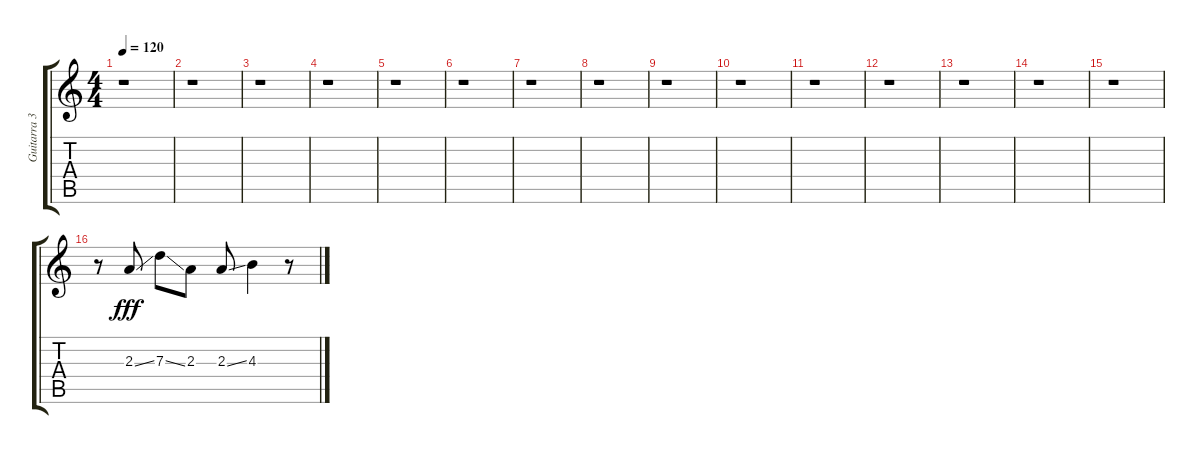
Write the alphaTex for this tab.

\track ("Guitarra 3" "Guitarra 3") {instrument overdrivenguitar}
\staff {score tabs}
\tuning (E4 B3 G3 D3 A2 E2) {hide}
\ts (4 4)
\tempo 120
\clef g2
\ks c
r.1{dy fff} |
r.1 |
r.1 |
r.1 |
r.1 |
r.1 |
r.1 |
r.1 |
r.1 |
r.1 |
r.1 |
r.1 |
r.1 |
r.1 |
r.1 |
r.8 2.3{ss}.8 7.3{ss}.8 2.3.8 2.3{ss}.8 4.3.4 r.8
